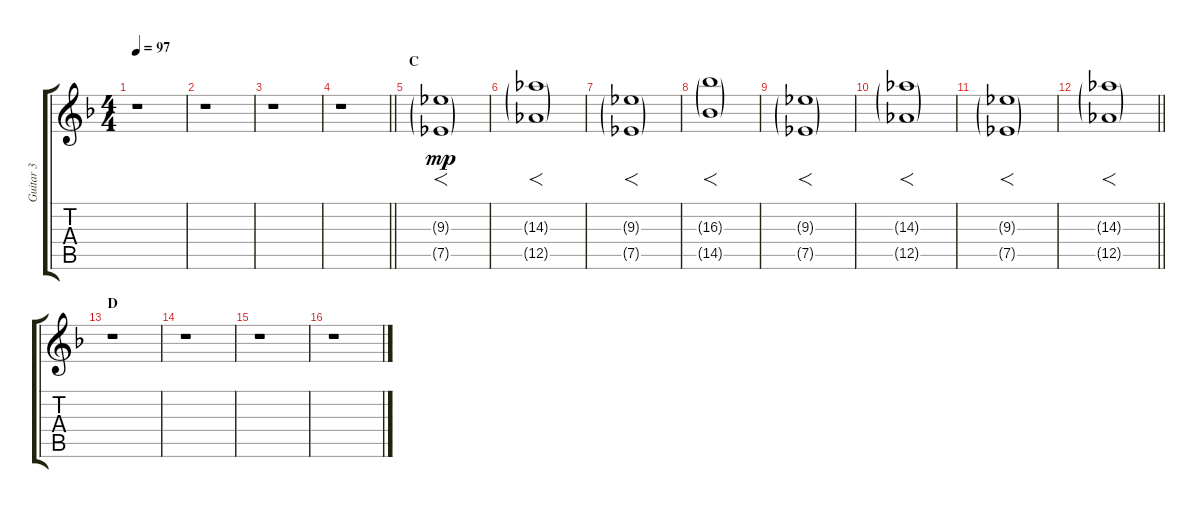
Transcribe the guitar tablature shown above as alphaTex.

\track ("Guitar 3" "Guitar 3") {instrument distortionguitar}
\staff {score tabs}
\tuning (Eb4 Bb3 Gb3 Db3 Ab2 Db2) {hide}
\ts (4 4)
\tempo 97
\clef g2
\ks dminor
r.1{dy mp} |
r.1 |
r.1 |
\barLineRight lightlight
r.1 |
\section ("" "C")
(9.3{g} 7.5{g}).1{f} |
(14.3{g} 12.5{g}).1{f} |
(9.3{g} 7.5{g}).1{f} |
(16.3{g} 14.5{g}).1{f} |
(9.3{g} 7.5{g}).1{f} |
(14.3{g} 12.5{g}).1{f} |
(9.3{g} 7.5{g}).1{f} |
\barLineRight lightlight
(14.3{g} 12.5{g}).1{f} |
\section ("" "D")
r.1 |
r.1 |
r.1 |
r.1
